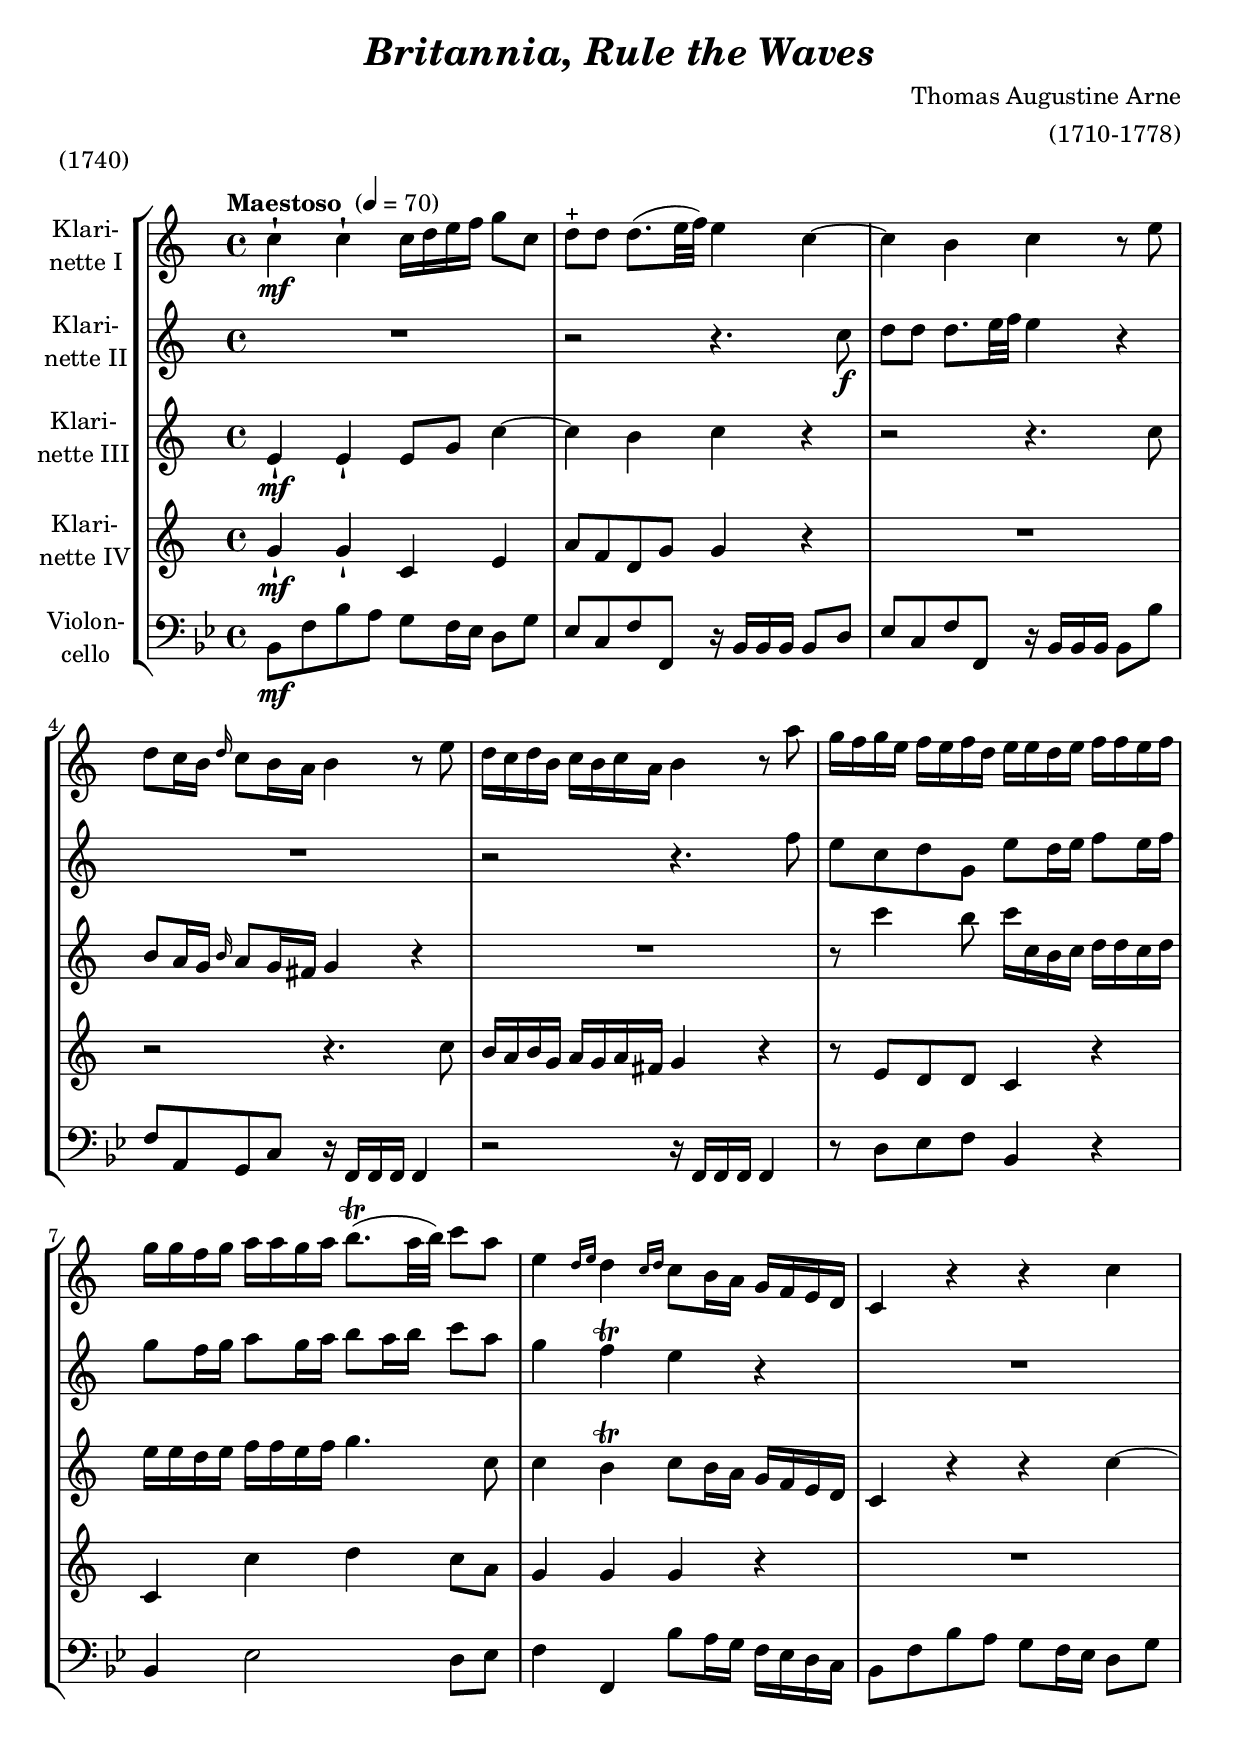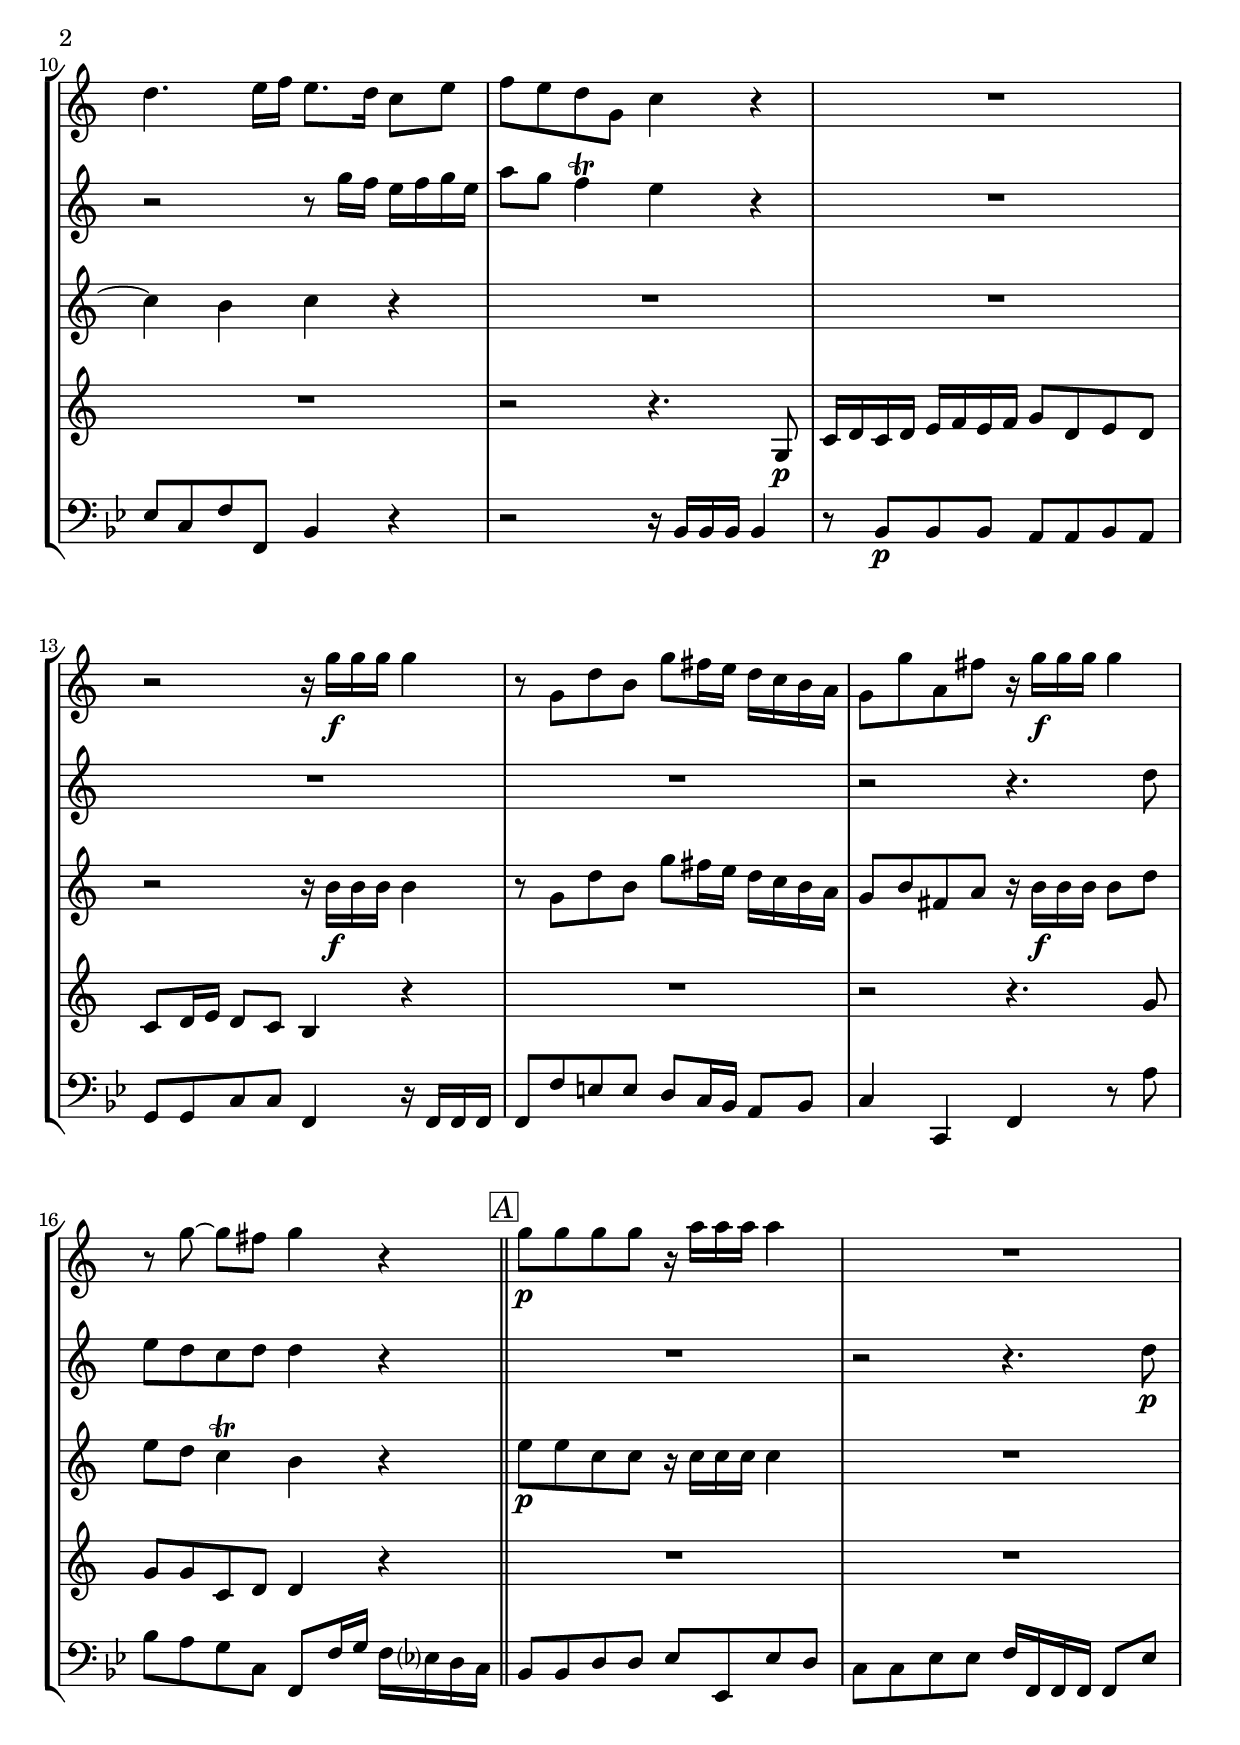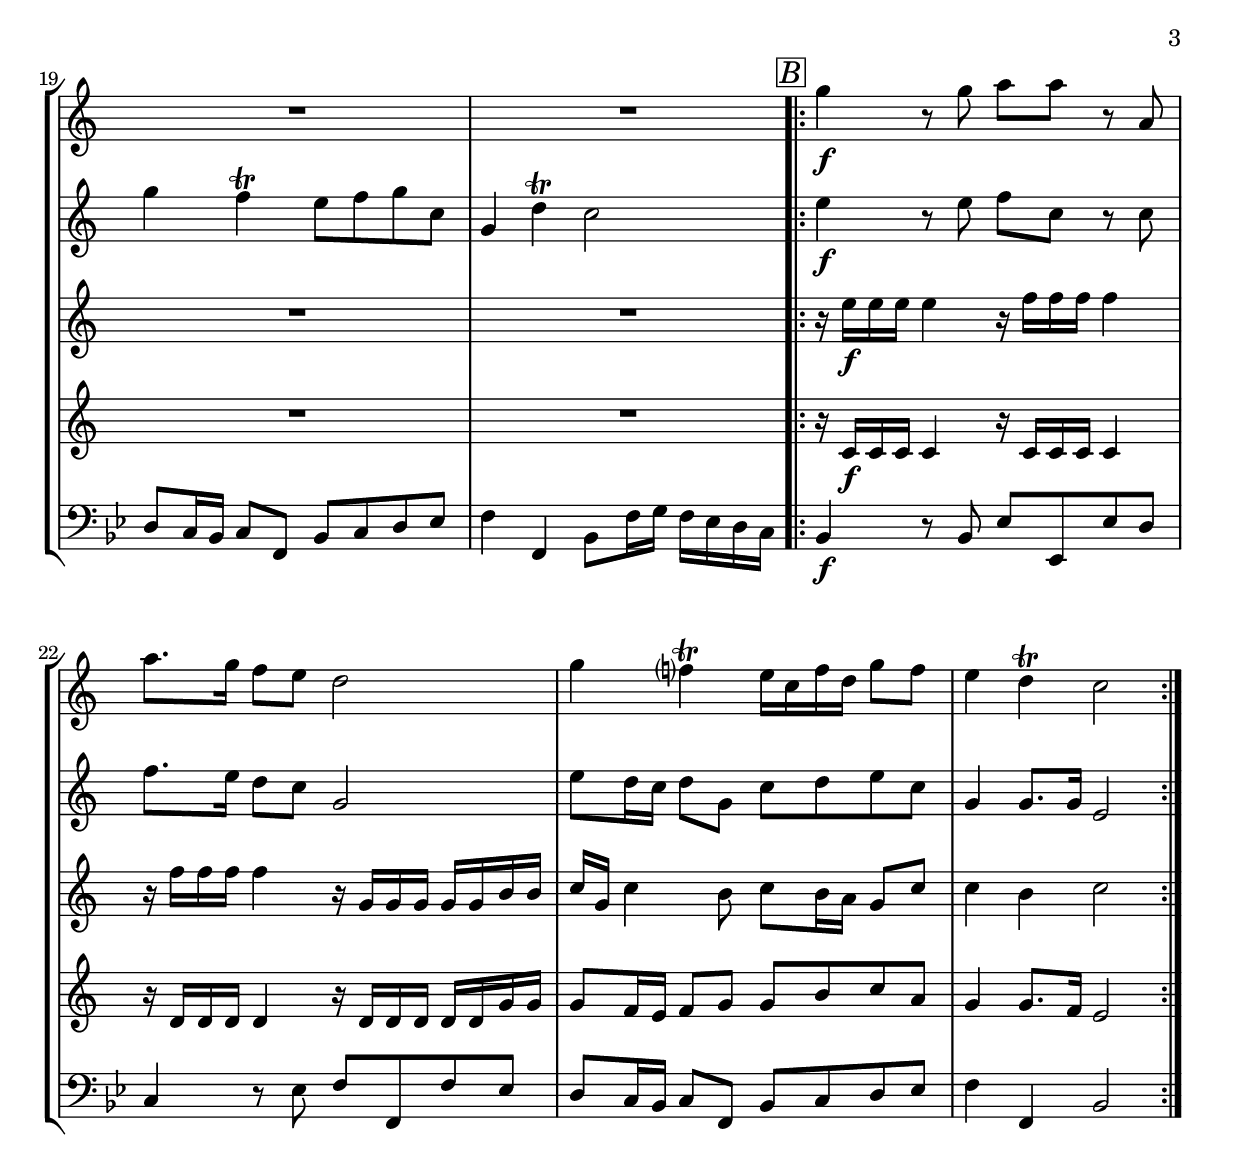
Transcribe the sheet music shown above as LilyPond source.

\version "2.18.2"
\include "deutsch.ly"
  
#(set-global-staff-size 21)

\header {
  title     = \markup \bold \italic "Britannia, Rule the Waves"
  composer  = "Thomas Augustine Arne"
  arranger  = "(1710-1778)"
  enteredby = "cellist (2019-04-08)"
  piece     = "(1740)"
}

voiceconsts = {
  \key c \major
  \time 4/4
  \clef "treble"
%  \numericTimeSignature
  \compressFullBarRests
  % Set default beaming for all staves
% \set Timing.beamExceptions = #'()
% \set Timing.baseMoment     = #(ly:make-moment 1 4)
% \set Timing.beatStructure  = #'(1 1 1)
  \tempo "Maestoso " 4=70
}

micl = "clarinet"
mifl = "flute"
miob = "oboe"
mifh = "french horn"
misx = "tenor sax"
mist = "string ensemble 1"
miba = "cello"

boxa = { \bar "||" \mark \markup \box \italic "A" }
boxb = { \mark \markup \box \italic "B" }

va = \relative c'' {
  \voiceconsts

  c4-!\mf c-! c16 d e f g8 c,
  d-+ d d8.( e32 f) e4 c~
  c h c r8 e
  d c16 h \grace d c8 h16 a h4 r8 e
  d16 c d h c h c a h4 r8 a'

  g16 f g e f e f d e e d e f f e f
  g g f g a a g a h8.(\trill a32 h) c8 a
  e4 \grace { d16[ e] } d4 \grace { c16[ d] } c8 h16 a g f e d

  c4 r r c'
  d4. e16 f e8. d16 c8 e
  f e d g, c4 r
  R1
  r2 r16 g'\f g g g4
  r8 g, d' h g' fis16 e d c h a

  g8 g' a, fis' r16 g\f g g g4
  r8 g~ g[ fis] g4 r \boxa
  g8\p g g g r16 a a a a4
  R1*3 \boxb
  \repeat volta 2 {
    g4\f r8 g a a r a,
    a'8. g16 f8 e d2
    g4 f?\trill e16 c f d g8 f
    e4 d\trill c2
  }
}

vb = \relative c'' {
  \voiceconsts

  R1
  r2 r4. c8\f
  d d d8. e32 f e4 r
  R1
  r2 r4. f8

  e c d g, e' d16 e f8 e16 f
  g8 f16 g a8 g16 a h8 a16 h c8 a
  g4 f\trill e r
  R1

  r2 r8 g16 f e f g e
  a8 g f4\trill e r
  R1*3
  r2 r4. d8
  e d c d d4 r \boxa

  R1
  r2 r4. d8\p
  g4 f\trill e8 f g c,
  g4 d'\trill c2 \boxb

  \repeat volta 2 {
    e4\f r8 e f c r c
    f8. e16 d8 c g2
    e'8 d16 c d8 g, c d e c
    g4 g8. g16 e2
  }
}

vc = \relative c' {
  \voiceconsts

  e4-!\mf e-! e8 g c4~
  c h c r
  r2 r4. c8
  h a16 g \grace h a8 g16 fis g4 r
  R1

  r8 c'4 h8 c16 c, h c d d c d
  e e d e f f e f g4. c,8
  c4 h\trill c8 h16 a g f e d
  c4 r r c'~

  c h c r
  R1*2
  r2 r16 h\f h h h4
  r8 g d' h g' fis16 e d c h a
  g8 h fis a r16 h\f h h h8 d

  e d c4\trill h r \boxa
  e8\p e c c r16 c c c c4
  R1*3 \boxb
  \repeat volta 2 {
    r16 e\f e e e4 r16 f f f f4

    r16 f f f f4 r16 g, g g g g h h
    c g c4 h8 c h16 a g8 c
    c4 h c2
  }
}

vd = \relative c'' {
  \voiceconsts

  g4-!\mf g-! c, e
  a8 f d g g4 r
  R1
  r2 r4. c8
  h16 a h g a g a fis g4 r
  r8 e d d c4 r
  c c' d c8 a

  g4 g g r
  R1*2
  r2 r4. g,8\p
  c16 d c d e f e f g8 d e d
  c d16 e d8 c h4 r

  R1
  r2 r4. g'8
  g g c, d d4 r \boxa
  R1*4 \boxb
  \repeat volta 2 {
    r16 c\f c c c4 r16 c c c c4

    r16 d d d d4 r16 d d d d d g g
    g8 f16 e f8 g g h c a
    g4 g8. f16 e2
  }
}

ve = \relative c {
  \voiceconsts
  \clef "bass"

  c8\mf g' c h a g16 f e8 a
  f d g g, r16 c c c c8 e
  f d g g, r16 c c c c8 c'
  g h, a d r16 g, g g g4

  r2 r16 g g g g4
  r8 e' f g c,4 r
  c f2 e8 f
  g4 g, c'8 h16 a g f e d

  c8 g' c h a g16 f e8 a
  f d g g, c4 r
  r2 r16 c c c c4
  r8 c\p c c h h c h

  a a d d g,4 r16 g g g
  g8 g' fis fis e d16 c h8 c
  d4 d, g r8 h'
  c h a d, g, g'16 a g f? e d \boxa

  c8 c e e f f, f' e
  d d f f g16 g, g g g8 f'
  e d16 c d8 g, c d e f
  g4 g, c8 g'16 a g f e d \boxb

  \repeat volta 2 {
    c4\f r8 c f f, f' e
    d4 r8 f g g, g' f
    e d16 c d8 g, c d e f
    g4 g, c2
  }
}


music = \new StaffGroup <<
      \new Staff {
	\set Staff.midiInstrument = \micl
	\set Staff.instrumentName = \markup \center-column { "Klari-" "nette I" }
	\transpose c c { \va }
      }

      \new Staff {
	\set Staff.midiInstrument = \micl
	\set Staff.instrumentName = \markup \center-column { "Klari-" "nette II" }
	\transpose c c { \vb }
      }

      \new Staff {
	\set Staff.midiInstrument = \micl
	\set Staff.instrumentName = \markup \center-column { "Klari-" "nette III" }
	\transpose c c { \vc }
      }

      \new Staff {
	\set Staff.midiInstrument = \micl
	\set Staff.instrumentName = \markup \center-column { "Klari-" "nette IV" }
	\transpose c c { \vd }
      }

      \new Staff {
	\set Staff.midiInstrument = \miba
	\set Staff.instrumentName = \markup \center-column { "Violon-" "cello" }
	\transpose c b, { \ve }
      }
>>

\book {
  \score {
    \music
    \layout {}
  }

  \score {
    \unfoldRepeats \music

    \midi {
      \context {
        \Score
      }
    }
  }
}
